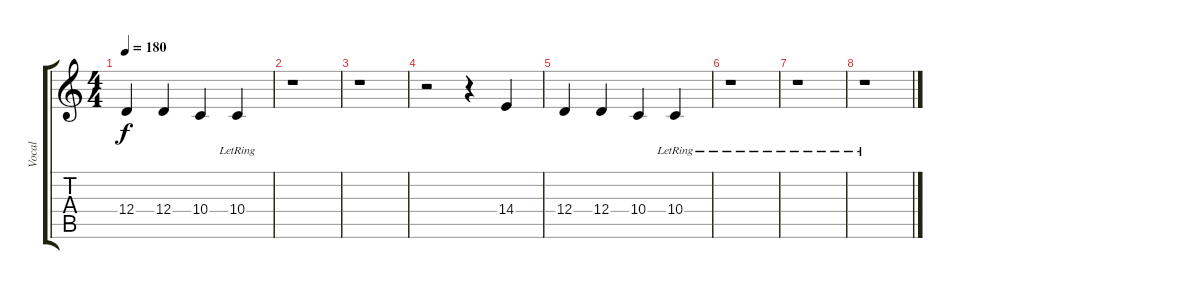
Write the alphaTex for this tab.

\track ("Vocal" "Vocal") {instrument lead2sawtooth}
\staff {score tabs}
\tuning (E4 B3 G3 D3 A2 E2) {hide}
\ts (4 4)
\tempo 180
\clef g2
\ks c
12.4.4{dy f} 12.4.4 10.4.4 10.4{lr}.4 |
r.1 |
r.1 |
r.2 r.4 14.4.4 |
12.4.4 12.4.4 10.4.4 10.4{lr}.4 |
r.1 |
r.1 |
r.1
